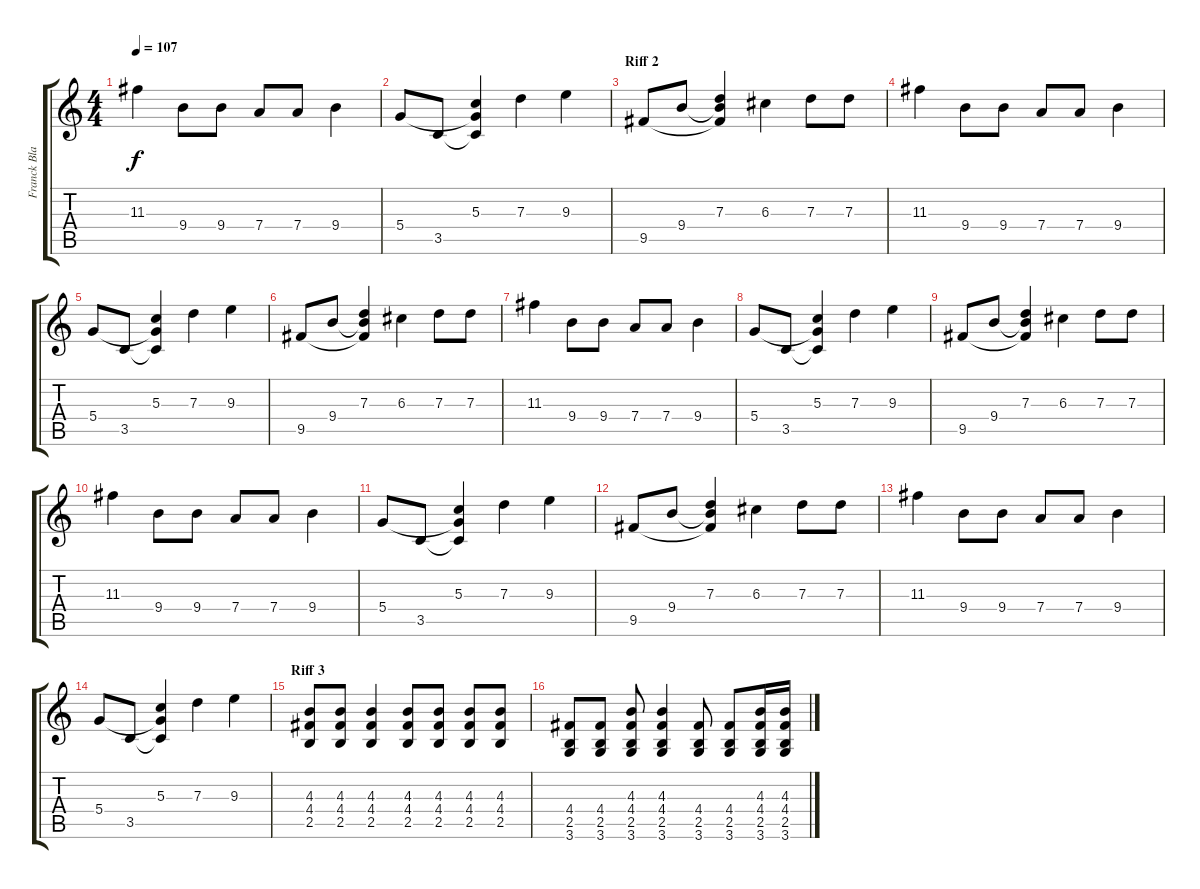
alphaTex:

\track ("Franck Black" "Franck Bla") {instrument distortionguitar}
\staff {score tabs}
\tuning (E4 B3 G3 D3 A2 E2) {hide}
\ts (4 4)
\tempo 107
\clef g2
\ks c
11.3.4{dy f} 9.4.8 9.4.8 7.4.8 7.4.8 9.4.4 |
5.4.8 3.5.8 (5.3 5.4{t} 3.5{t}).4 7.3.4 9.3.4 |
\section ("" "Riff 2")
9.5.8 9.4.8 (7.3 9.4{t} 9.5{t}).4 6.3.4 7.3.8 7.3.8 |
11.3.4 9.4.8 9.4.8 7.4.8 7.4.8 9.4.4 |
5.4.8 3.5.8 (5.3 5.4{t} 3.5{t}).4 7.3.4 9.3.4 |
9.5.8 9.4.8 (7.3 9.4{t} 9.5{t}).4 6.3.4 7.3.8 7.3.8 |
11.3.4 9.4.8 9.4.8 7.4.8 7.4.8 9.4.4 |
5.4.8 3.5.8 (5.3 5.4{t} 3.5{t}).4 7.3.4 9.3.4 |
9.5.8 9.4.8 (7.3 9.4{t} 9.5{t}).4 6.3.4 7.3.8 7.3.8 |
11.3.4 9.4.8 9.4.8 7.4.8 7.4.8 9.4.4 |
5.4.8 3.5.8 (5.3 5.4{t} 3.5{t}).4 7.3.4 9.3.4 |
9.5.8 9.4.8 (7.3 9.4{t} 9.5{t}).4 6.3.4 7.3.8 7.3.8 |
11.3.4 9.4.8 9.4.8 7.4.8 7.4.8 9.4.4 |
5.4.8 3.5.8 (5.3 5.4{t} 3.5{t}).4 7.3.4 9.3.4 |
\section ("" "Riff 3")
(4.3 4.4 2.5).8 (4.3 4.4 2.5).8 (4.3 4.4 2.5).4 (4.3 4.4 2.5).8 (4.3 4.4 2.5).8 (4.3 4.4 2.5).8 (4.3 4.4 2.5).8 |
(4.4 2.5 3.6).8 (4.4 2.5 3.6).8 (4.3 4.4 2.5 3.6).8 (4.3 4.4 2.5 3.6).4 (4.4 2.5 3.6).8 (4.4 2.5 3.6).8 (4.3 4.4 2.5 3.6).16 (4.3 4.4 2.5 3.6).16
